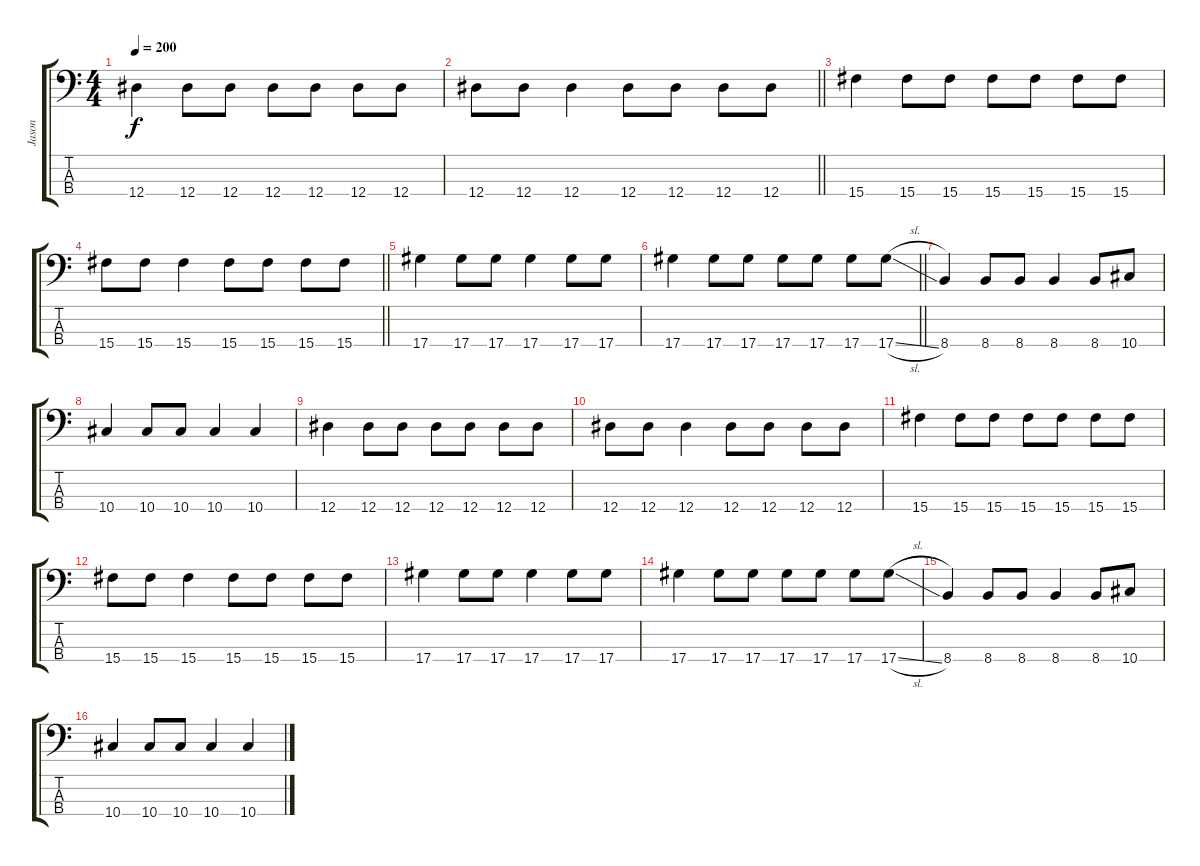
\track ("Jason" "Jason") {instrument distortionguitar}
\staff {score tabs}
\tuning (Gb2 Db2 Ab1 Eb1) {hide}
\ts (4 4)
\tempo 200
\clef f4
\ks c
12.4.4{dy f} 12.4.8 12.4.8 12.4.8 12.4.8 12.4.8 12.4.8 |
\barLineRight lightlight
12.4.8 12.4.8 12.4.4 12.4.8 12.4.8 12.4.8 12.4.8 |
15.4.4 15.4.8 15.4.8 15.4.8 15.4.8 15.4.8 15.4.8 |
\barLineRight lightlight
15.4.8 15.4.8 15.4.4 15.4.8 15.4.8 15.4.8 15.4.8 |
17.4.4 17.4.8 17.4.8 17.4.4 17.4.8 17.4.8 |
\barLineRight lightlight
17.4.4 17.4.8 17.4.8 17.4.8 17.4.8 17.4.8 17.4{sl}.8 |
8.4.4 8.4.8 8.4.8 8.4.4 8.4.8 10.4.8 |
10.4.4 10.4.8 10.4.8 10.4.4 10.4.4 |
12.4.4 12.4.8 12.4.8 12.4.8 12.4.8 12.4.8 12.4.8 |
12.4.8 12.4.8 12.4.4 12.4.8 12.4.8 12.4.8 12.4.8 |
15.4.4 15.4.8 15.4.8 15.4.8 15.4.8 15.4.8 15.4.8 |
15.4.8 15.4.8 15.4.4 15.4.8 15.4.8 15.4.8 15.4.8 |
17.4.4 17.4.8 17.4.8 17.4.4 17.4.8 17.4.8 |
17.4.4 17.4.8 17.4.8 17.4.8 17.4.8 17.4.8 17.4{sl}.8 |
8.4.4 8.4.8 8.4.8 8.4.4 8.4.8 10.4.8 |
10.4.4 10.4.8 10.4.8 10.4.4 10.4.4
